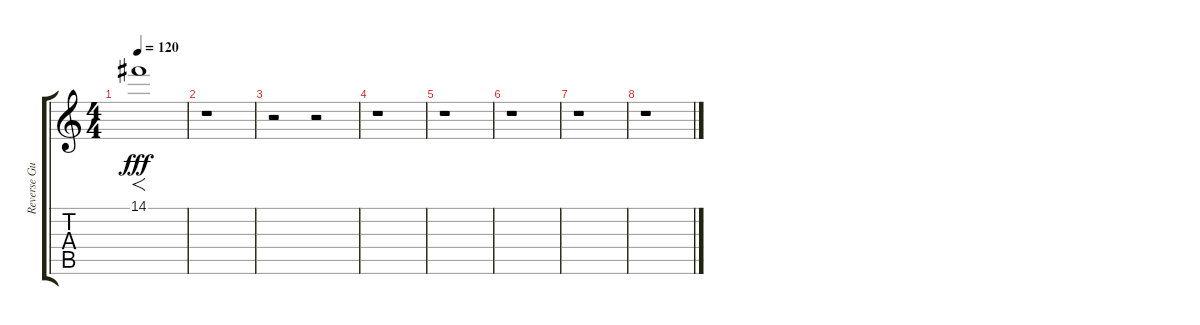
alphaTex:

\track ("Reverse Guitar" "Reverse Gu") {instrument electricguitarjazz}
\staff {score tabs}
\tuning (E4 B3 G3 D3 A2 E2) {hide}
\ts (4 4)
\tempo 120
\clef g2
\ks c
14.1.1{f dy fff} |
r.1 |
r.2 r.2 |
r.1 |
r.1 |
r.1 |
r.1 |
r.1
